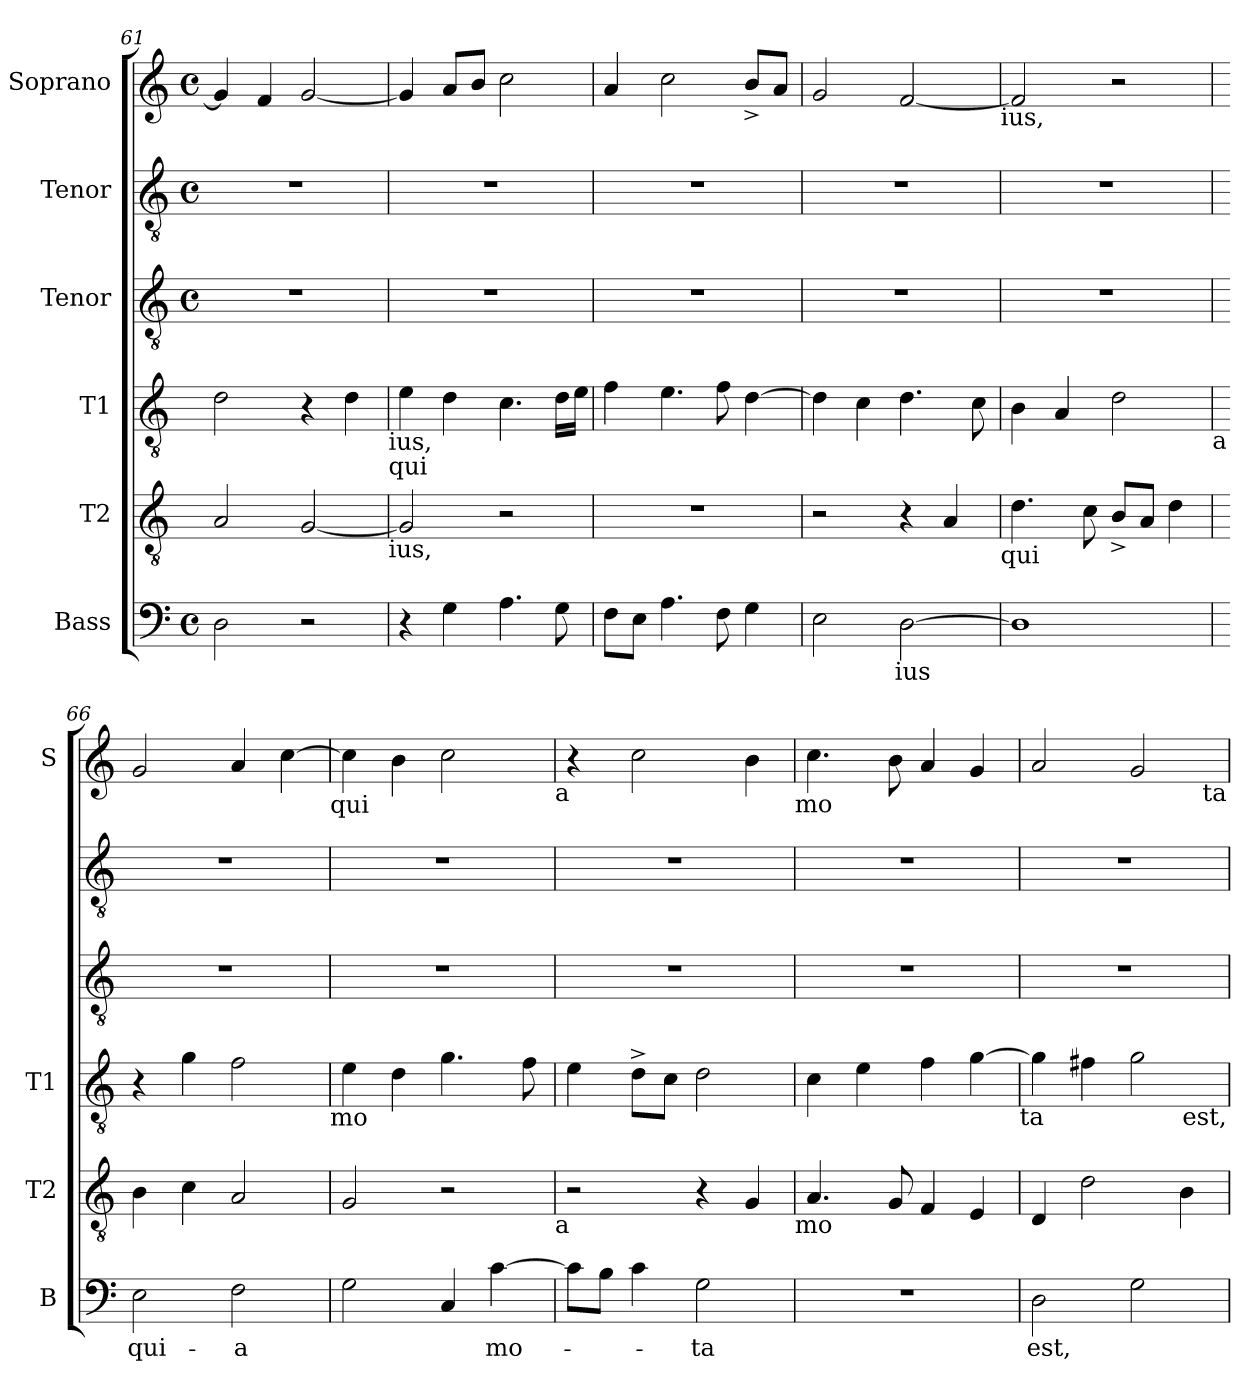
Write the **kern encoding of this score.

**kern	**text	**kern	**kern	**kern	**kern	**kern
*part6	*part6	*part5	*part4	*part3	*part2	*part1
*staff6	*staff6	*staff5	*staff4	*staff3	*staff2	*staff1
*I"Bass	*	*I"T2	*I"T1	*I"Tenor	*I"Tenor	*I"Soprano
*I'B	*	*I'T2	*I'T1	*	*	*I'S
*clefF4	*	*clefGv2	*clefGv2	*clefGv2	*clefGv2	*clefG2
*k[]	*	*k[]	*k[]	*k[]	*k[]	*k[]
*C:	*	*C:	*C:	*C:	*C:	*C:
*M4/4	*	*	*	*M4/4	*M4/4	*M4/4
*met(c)	*	*	*	*met(c)	*met(c)	*met(c)
=61	=61	=61	=61	=61	=61	=61
2D\	.	2A/	2d\	1r	1r	4g/]
.	.	.	.	.	.	4f/
2r	.	[<2G/	4r	.	.	[<2g/
.	.	.	4d\	.	.	.
!	!	!	!LO:TX:b:t=ius,	!	!	!
!	!	!	!LO:TX:b:t=qui	!	!	!
!	!	!LO:TX:b:t=ius,	!	!	!	!
=62	=62	=62	=62	=62	=62	=62
4r	.	2G/]	4e\	1r	1r	4g/]
4G\	.	.	4d\	.	.	8a/L
.	.	.	.	.	.	8b/J
4.A\	.	2r	4.c\	.	.	2cc\
8G\	.	.	16d\LL	.	.	.
.	.	.	16e\JJ	.	.	.
=63	=63	=63	=63	=63	=63	=63
8F\L	.	1r	4f\	1r	1r	4a/
8E\J	.	.	.	.	.	.
4.A\	.	.	4.e\	.	.	2cc\
8F\	.	.	8f\	.	.	.
4G\	.	.	[>4d\	.	.	8b^</L
.	.	.	.	.	.	8a/J
=64	=64	=64	=64	=64	=64	=64
2E\	.	2r	4d\]	1r	1r	2g/
.	.	.	4c\	.	.	.
!	!LO:LY:b	!	!	!	!	!
[<2D\	-ius	4r	4.d\	.	.	[<2f/
.	.	4A/	.	.	.	.
.	.	.	8c\	.	.	.
!	!	!	!	!	!	!LO:TX:b:t=ius,
!	!	!LO:TX:b:t=qui	!	!	!	!
!!LO:LB:g=z
=65	=65	=65	=65	=65	=65	=65
1D]	.	4.d\	4B\	1r	1r	2f/]
.	.	.	4A/	.	.	.
.	.	8c\	.	.	.	.
.	.	8B^</L	2d\	.	.	2r
.	.	8A/J	.	.	.	.
.	.	4d\	.	.	.	.
!	!	!	!LO:TX:b:t=a	!	!	!
=66	=66	=66	=66	=66	=66	=66
!	!LO:LY:b	!	!	!	!	!
2E\	qui-	4B\	4r	1r	1r	2g/
.	.	4c\	4g\	.	.	.
!	!LO:LY:b:rj	!	!	!	!	!
2F\	-a	2A/	2f\	.	.	4a/
.	.	.	.	.	.	[>4cc\
!	!	!	!	!	!	!LO:TX:b:t=qui
!	!	!	!LO:TX:b:t=mo	!	!	!
=67	=67	=67	=67	=67	=67	=67
2G\	.	2G/	4e\	1r	1r	4cc\]
.	.	.	4d\	.	.	4b\
4C/	.	2r	4.g\	.	.	2cc\
!	!LO:LY:b	!	!	!	!	!
[>4c\	mo-	.	.	.	.	.
.	.	.	8f\	.	.	.
!	!	!	!	!	!	!LO:TX:b:t=a
!	!	!LO:TX:b:t=a	!	!	!	!
=68	=68	=68	=68	=68	=68	=68
8c\L]	.	2r	4e\	1r	1r	4r
8B\J	.	.	.	.	.	.
4c\	.	.	8d^>\L	.	.	2cc\
.	.	.	8c\J	.	.	.
!	!LO:LY:b	!	!	!	!	!
2G\	-ta	4r	2d\	.	.	.
.	.	4G/	.	.	.	4b\
!	!	!	!	!	!	!LO:TX:b:t=mo
!	!	!LO:TX:b:t=mo	!	!	!	!
=69	=69	=69	=69	=69	=69	=69
1r	.	4.A/	4c\	1r	1r	4.cc\
.	.	.	4e\	.	.	.
.	.	8G/	.	.	.	8b\
.	.	4F/	4f\	.	.	4a/
.	.	4E/	[>4g\	.	.	4g/
!	!	!	!LO:TX:b:t=ta	!	!	!
=70	=70	=70	=70	=70	=70	=70
!	!LO:LY:b	!	!	!	!	!
2D\	est,	4D/	4g\]	1r	1r	2a/
.	.	2d\	4f#\	.	.	.
2G\	.	.	2g\	.	.	2g/
.	.	4B\	.	.	.	.
!	!	!	!	!	!	!LO:TX:b:t=ta
!	!	!	!LO:TX:b:t=est,	!	!	!
=	=	=	=	=	=	=
*-	*-	*-	*-	*-	*-	*-
